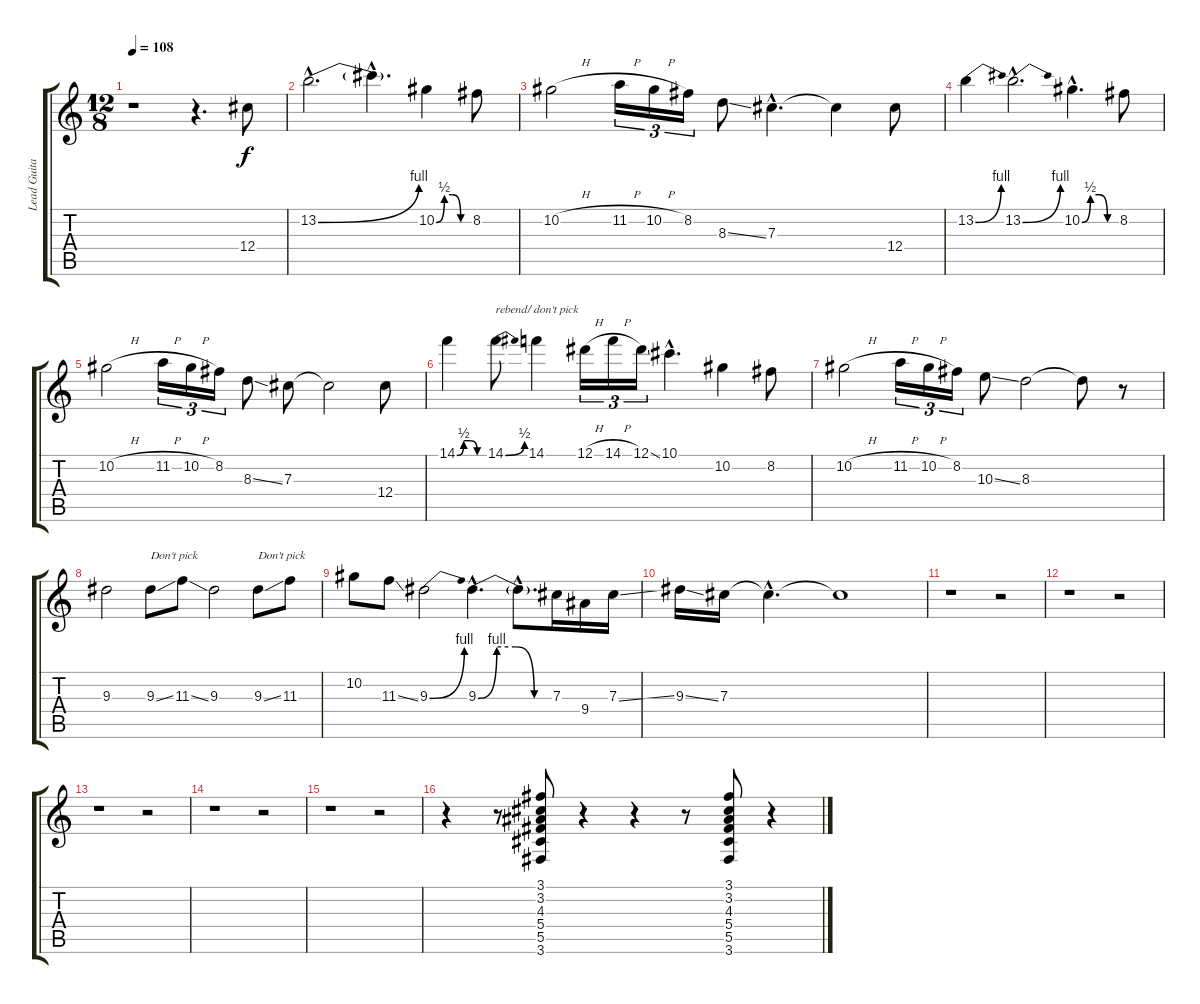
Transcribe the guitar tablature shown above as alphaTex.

\track ("Lead Guitar (Slash)" "Lead Guita") {instrument electricguitarclean}
\staff {score tabs}
\tuning (Eb4 Bb3 Gb3 Db3 Ab2 Eb2) {hide}
\ts (12 8)
\tempo 108
\clef g2
\ks c
r.1{dy f volume 16 instrument overdrivenguitar} r.4{d} 12.4.8 |
13.2{be (bend 0 0 60 4) hac}.2{d} 13.2{hac t}.4{d} 10.2{be (custom 0 0 15 2 30 2 45 0 60 0)}.4 8.2.8 |
10.2{h}.2 11.2{h}.16{tu (3 2)} 10.2{h}.16{tu (3 2)} 8.2.16{tu (3 2)} 8.3{ss}.8 7.3{hac}.4{d} 7.3{t}.4 12.4.8 |
13.2{be (bend 0 0 60 4)}.4 13.2{be (bend 0 0 60 4) hac}.2{d} 10.2{be (custom 0 0 15 2 30 2 45 0 60 0) hac}.4{d} 8.2.8 |
10.2{h}.2 11.2{h}.16{tu (3 2)} 10.2{h}.16{tu (3 2)} 8.2.16{tu (3 2)} 8.3{ss}.8 7.3.8 7.3{t}.2 12.4.8 |
14.1{be (custom 0 0 15 2 30 2 45 0 60 0)}.4 14.1{be (bend 0 0 60 2)}.8{txt "rebend/ don't pick"} 14.1.4 12.1{h}.16{tu (3 2)} 14.1{h}.16{tu (3 2)} 12.1{ss}.16{tu (3 2)} 10.1{hac}.4{d} 10.2.4 8.2.8 |
10.2{h}.2 11.2{h}.16{tu (3 2)} 10.2{h}.16{tu (3 2)} 8.2.16{tu (3 2)} 10.3{ss}.8 8.3.2 8.3{t}.8 r.8 |
9.3.2 9.3{ss}.8{txt "Don't pick"} 11.3{ss}.8 9.3.2 9.3{ss}.8{txt "Don't pick"} 11.3.8 |
10.2.8 11.3{ss}.8 9.3{be (bend 0 0 60 4)}.2 9.3{be (custom 0 0 15 4 30 4 45 0 60 0) hac}.4{d} 9.3{hac t}.8{d} 7.3.16 9.4.16 7.3{ss}.16 |
9.3{ss}.16 7.3.16 7.3{hac t}.4{d} 7.3{t}.1 |
r.1 r.2 |
r.1 r.2 |
r.1 r.2 |
r.1 r.2 |
r.1 r.2 |
r.4{volume 10 instrument electricguitarclean} r.8 (3.1 3.2 4.3 5.4 5.5 3.6).8 r.4 r.4 r.8 (3.1 3.2 4.3 5.4 5.5 3.6).8 r.4
